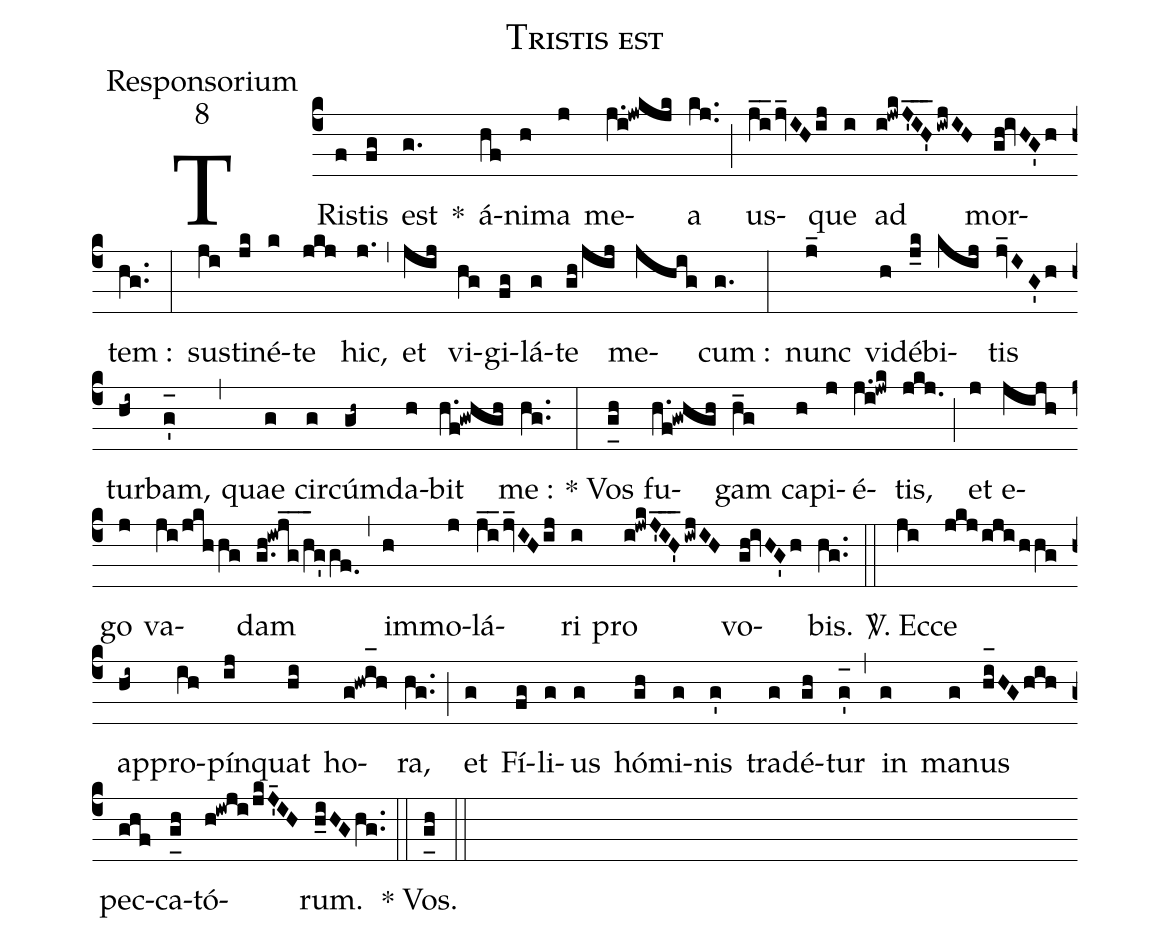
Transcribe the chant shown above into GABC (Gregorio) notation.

name:Tristis est;
office-part:Responsorium;
mode:8;
%%
(c4) TRi(f)stis(fg) est(g.) *() á(hf)ni(h)ma(j) me(j.i!jwkjk)a(kj..) (;) us(j_i_2jv_IHij)que(i) ad(i!jwkJ'_I_H'_/!iwjIH) mor(gh!ivHG'h)tem :(hg..) (:) sus(ji)ti(jk)né(k)te(jkj) hic,(j.) (,) et(jij) vi(hg)gi(fg)lá(g)te(gh/jij) me(jhig)cum :(g.) (:) nunc(j_) vi(h)dé(j_k)bi(kij)tis(jv_IG'h) tur(hi~)bam,(g'_[oh:h]) (,) quae(g) cir(g)cúm(gh~)da(h)bit(h.f!gwhgh) me :(hg..) (:) * Vos(g_[uh:l]h) fu(h.f!gwhgh)gam(h_g) ca(h)pi(j)é(j.i!jwk)tis,(jkj.) (;) et(j) e(jijh)go(j) va(ji/jkhhg)dam(g.h!iwj_g_/h_3g'gf.0) (,) im(h)mo(j)lá(j_i_2jv_IHij)ri(i) pro(i!jwkJ'_I_H'_iwjIH) vo(gh!ivHG'h)bis.(hg..) (::) <sp>V/</sp>. Ec(ji)ce(jkjijihhg) ap(hi~)pro(ih)pín(ij)quat(hi) ho(g!hwi_[oh:h]h)ra,(hg..) (;) et(g) Fí(fg)li(g)us(g) hó(gh)mi(g)nis(g') tra(g)dé(gh)tur(g'_[oh:h]) (,) in(g) ma(g)nus(hi_[oh:h]HGhih) pec(ghf)ca(g_[uh:l]h)tó(h!iwji/jkJ'_4IH)rum.(h_iHGhg..) (::) * Vos.(g_[uh:l]h) (::)
